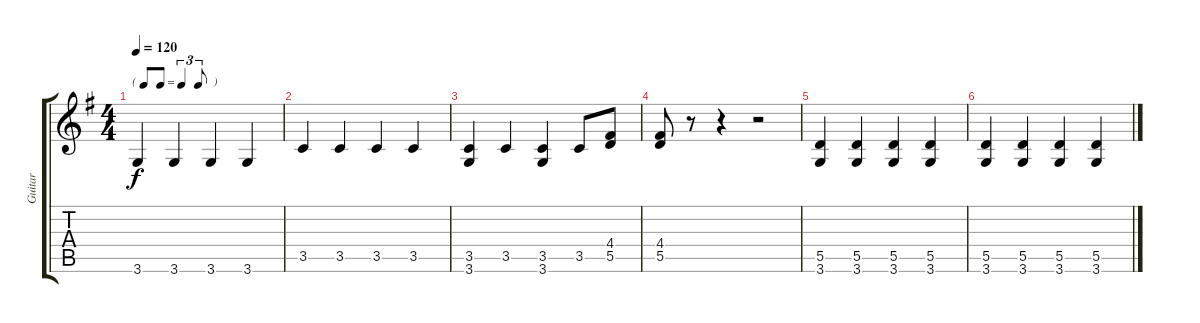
\track ("Guitar" "Guitar") {instrument electricguitarclean}
\staff {score tabs}
\tuning (E4 B3 G3 D3 A2 E2) {hide}
\ts (4 4)
\tf triplet8th
\tempo 120
\clef g2
\ks g
3.6.4{dy f} 3.6.4 3.6.4 3.6.4 |
3.5.4 3.5.4 3.5.4 3.5.4 |
(3.5 3.6).4 3.5.4 (3.5 3.6).4 3.5.8 (4.4 5.5).8 |
(4.4 5.5).8 r.8 r.4 r.2 |
(5.5 3.6).4 (5.5 3.6).4 (5.5 3.6).4 (5.5 3.6).4 |
(5.5 3.6).4 (5.5 3.6).4 (5.5 3.6).4 (5.5 3.6).4
